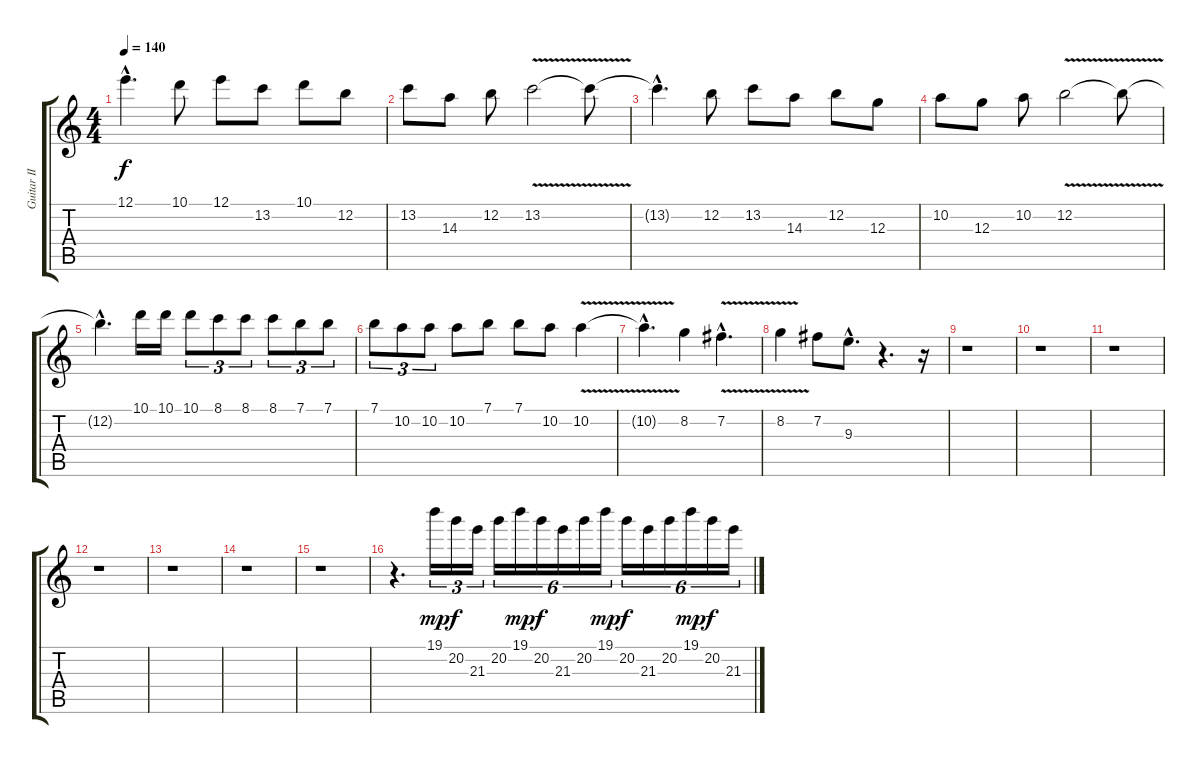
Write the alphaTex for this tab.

\track ("Guitar II" "Guitar II") {instrument distortionguitar}
\staff {score tabs}
\tuning (E4 B3 G3 D3 A2 E2) {hide}
\ts (4 4)
\tempo 140
\clef g2
\ks c
12.1{hac t}.4{d dy f} 10.1.8 12.1.8 13.2.8 10.1.8 12.2.8 |
13.2.8 14.3.8 12.2.8 13.2{v}.2 13.2{t}.8 |
13.2{hac t}.4{d} 12.2.8 13.2.8 14.3.8 12.2.8 12.3.8 |
10.2.8 12.3.8 10.2.8 12.2{v}.2 12.2{t}.8 |
12.2{hac t}.4{d} 10.1.16 10.1.16 10.1.8{tu (3 2)} 8.1.8{tu (3 2)} 8.1.8{tu (3 2)} 8.1.8{tu (3 2)} 7.1.8{tu (3 2)} 7.1.8{tu (3 2)} |
7.1.8{tu (3 2)} 10.2.8{tu (3 2)} 10.2.8{tu (3 2)} 10.2.8 7.1.8 7.1.8 10.2.8 10.2{v}.4 |
10.2{hac t}.4{d} 8.2.4 7.2{v hac}.4{d} |
8.2{v}.4 7.2.8 9.3{hac}.8{d} r.4{d} r.16 |
r.1 |
r.1 |
r.1 |
r.1 |
r.1 |
r.1 |
r.1 |
r.4{d} 19.1.16{tu (3 2) dy mp} 20.2.16{tu (3 2) dy f} 21.3.16{tu (3 2)} 20.2.16{tu (6 4)} 19.1.16{tu (6 4) dy mp} 20.2.16{tu (6 4) dy f} 21.3.16{tu (6 4)} 20.2.16{tu (6 4)} 19.1.16{tu (6 4) dy mp} 20.2.16{tu (6 4) dy f} 21.3.16{tu (6 4)} 20.2.16{tu (6 4)} 19.1.16{tu (6 4) dy mp} 20.2.16{tu (6 4) dy f} 21.3.16{tu (6 4)}
